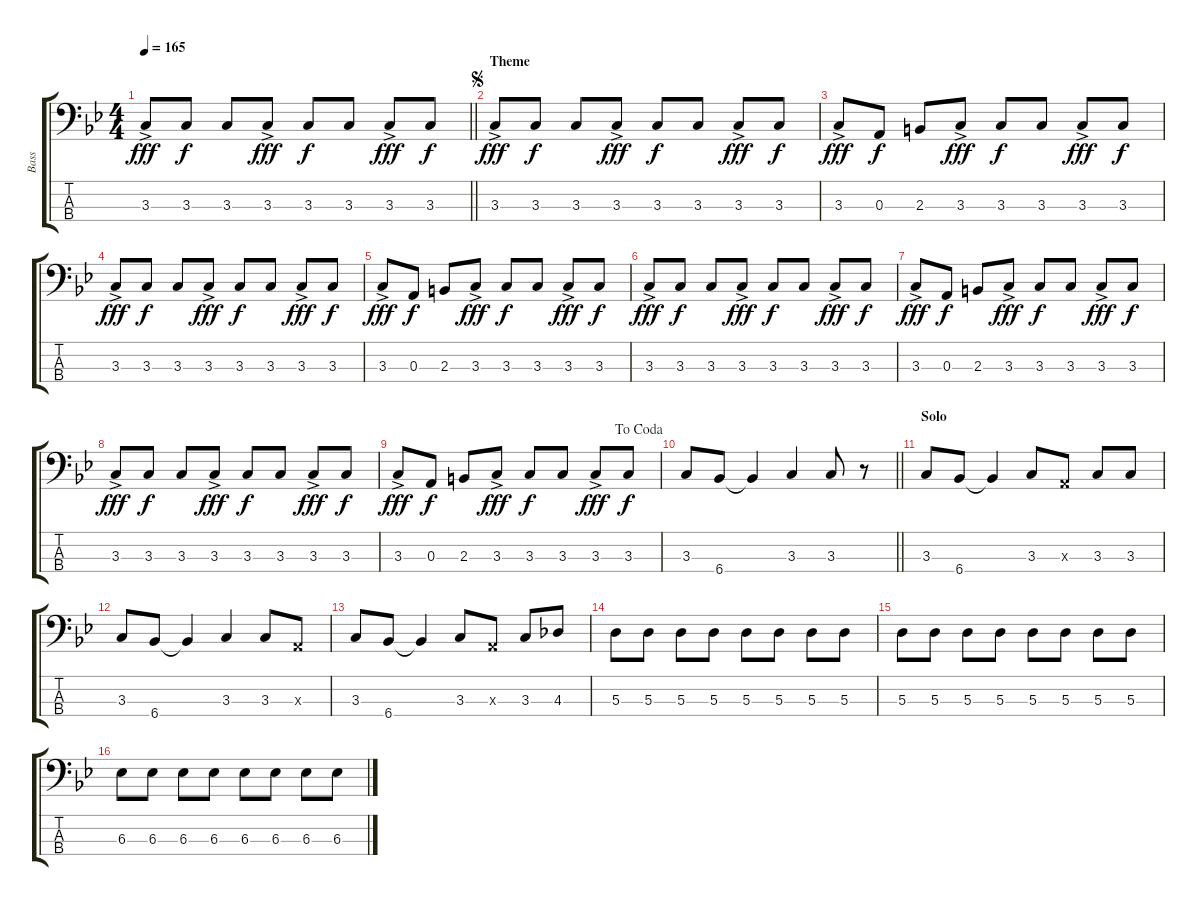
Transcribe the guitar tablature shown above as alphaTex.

\track ("Bass" "Bass") {instrument electricbasspick}
\staff {score tabs}
\tuning (G2 D2 A1 E1) {hide}
\ts (4 4)
\tempo 165
\clef f4
\barLineRight lightlight
\ks bb
3.3{ac}.8{dy fff} 3.3.8{dy f} 3.3.8 3.3{ac}.8{dy fff} 3.3.8{dy f} 3.3.8 3.3{ac}.8{dy fff} 3.3.8{dy f} |
\section ("" "Theme")
\jump segno
3.3{ac}.8{dy fff} 3.3.8{dy f} 3.3.8 3.3{ac}.8{dy fff} 3.3.8{dy f} 3.3.8 3.3{ac}.8{dy fff} 3.3.8{dy f} |
3.3{ac}.8{dy fff} 0.3.8{dy f} 2.3.8 3.3{ac}.8{dy fff} 3.3.8{dy f} 3.3.8 3.3{ac}.8{dy fff} 3.3.8{dy f} |
3.3{ac}.8{dy fff} 3.3.8{dy f} 3.3.8 3.3{ac}.8{dy fff} 3.3.8{dy f} 3.3.8 3.3{ac}.8{dy fff} 3.3.8{dy f} |
3.3{ac}.8{dy fff} 0.3.8{dy f} 2.3.8 3.3{ac}.8{dy fff} 3.3.8{dy f} 3.3.8 3.3{ac}.8{dy fff} 3.3.8{dy f} |
3.3{ac}.8{dy fff} 3.3.8{dy f} 3.3.8 3.3{ac}.8{dy fff} 3.3.8{dy f} 3.3.8 3.3{ac}.8{dy fff} 3.3.8{dy f} |
3.3{ac}.8{dy fff} 0.3.8{dy f} 2.3.8 3.3{ac}.8{dy fff} 3.3.8{dy f} 3.3.8 3.3{ac}.8{dy fff} 3.3.8{dy f} |
3.3{ac}.8{dy fff} 3.3.8{dy f} 3.3.8 3.3{ac}.8{dy fff} 3.3.8{dy f} 3.3.8 3.3{ac}.8{dy fff} 3.3.8{dy f} |
\jump dacoda
3.3{ac}.8{dy fff} 0.3.8{dy f} 2.3.8 3.3{ac}.8{dy fff} 3.3.8{dy f} 3.3.8 3.3{ac}.8{dy fff} 3.3.8{dy f} |
\barLineRight lightlight
3.3.8 6.4.8 6.4{t}.4 3.3.4 3.3.8 r.8 |
\section ("" "Solo")
3.3.8 6.4.8 6.4{t}.4 3.3.8 0.3{x}.8 3.3.8 3.3.8 |
3.3.8 6.4.8 6.4{t}.4 3.3.4 3.3.8 0.3{x}.8 |
3.3.8 6.4.8 6.4{t}.4 3.3.8 0.3{x}.8 3.3.8 4.3.8 |
5.3.8 5.3.8 5.3.8 5.3.8 5.3.8 5.3.8 5.3.8 5.3.8 |
5.3.8 5.3.8 5.3.8 5.3.8 5.3.8 5.3.8 5.3.8 5.3.8 |
6.3.8 6.3.8 6.3.8 6.3.8 6.3.8 6.3.8 6.3.8 6.3.8
